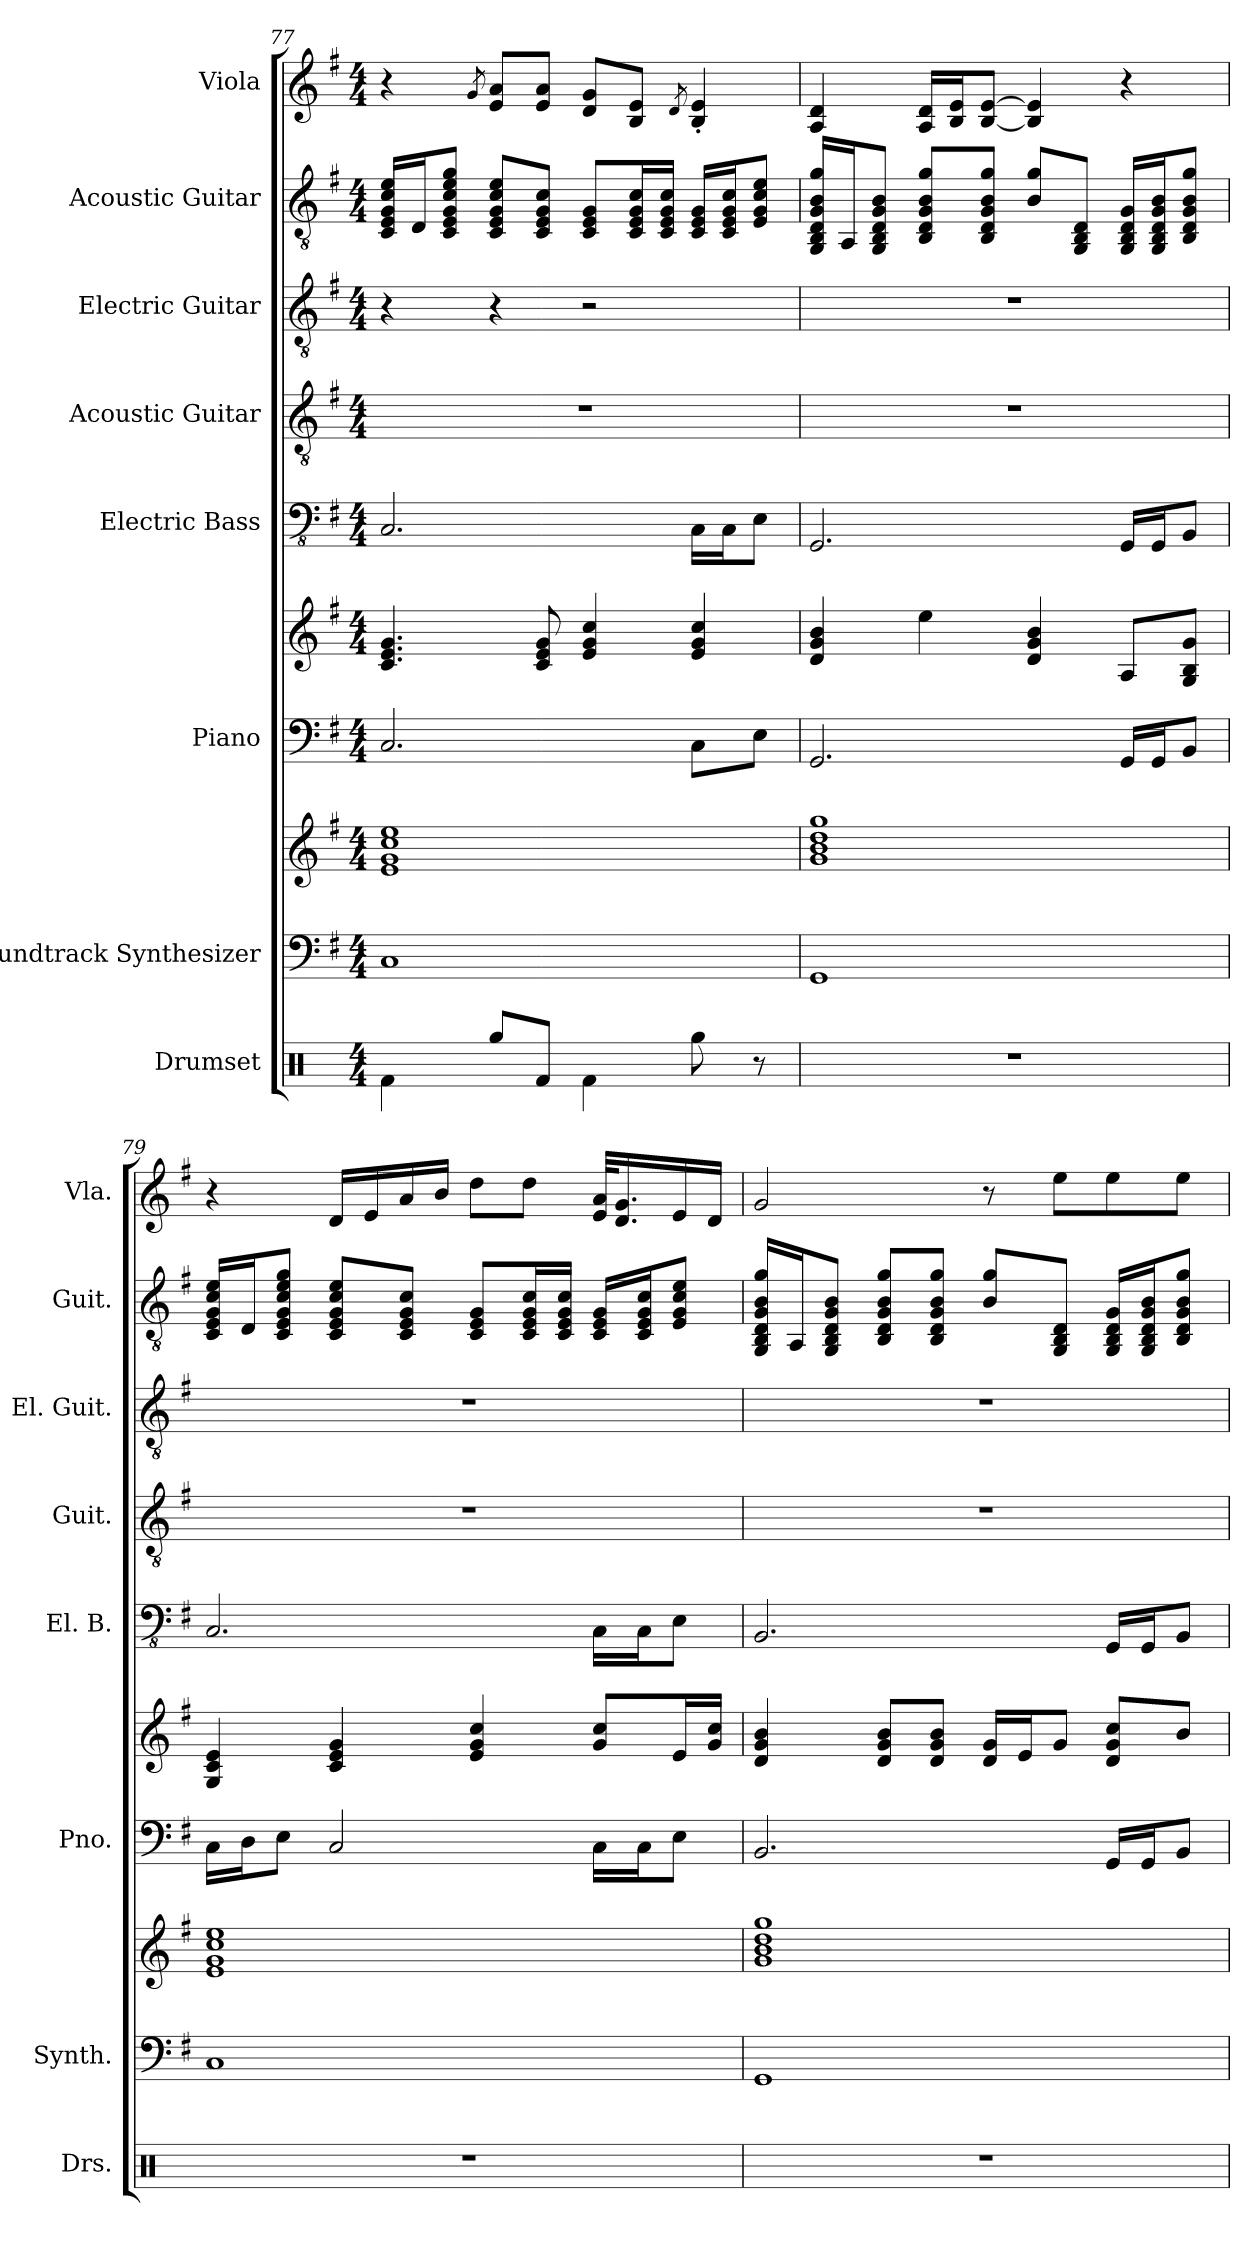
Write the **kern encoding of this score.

**kern	**kern	**kern	**kern	**kern	**kern	**kern	**kern	**kern	**kern
*part8	*part7	*part7	*part6	*part6	*part5	*part4	*part3	*part2	*part1
*staff10	*staff9	*staff8	*staff7	*staff6	*staff5	*staff4	*staff3	*staff2	*staff1
*I"Drumset	*I"Soundtrack Synthesizer	*	*I"Piano	*	*I"Electric Bass	*I"Acoustic Guitar	*I"Electric Guitar	*I"Acoustic Guitar	*I"Viola
*I'Drs.	*I'Synth.	*	*I'Pno.	*	*I'El. B.	*I'Guit.	*I'El. Guit.	*I'Guit.	*I'Vla.
*clefX	*clefF4	*clefG2	*clefF4	*clefG2	*clefFv4	*clefGv2	*clefGv2	*clefGv2	*clefG2
*k[]	*k[f#]	*k[f#]	*k[f#]	*k[f#]	*k[f#]	*k[f#]	*k[f#]	*k[f#]	*k[f#]
*M4/4	*M4/4	*M4/4	*M4/4	*M4/4	*M4/4	*M4/4	*M4/4	*M4/4	*M4/4
=77	=77	=77	=77	=77	=77	=77	=77	=77	=77
4Rf\	1C	1e 1g 1cc 1ee	2.C/	4.c/ 4.e/ 4.g/	2.CC/	1r	4r	16C/ 16E/ 16G/ 16c/ 16e/LL	4r
.	.	.	.	.	.	.	.	16D/J	.
.	.	.	.	.	.	.	.	8C/ 8E/ 8G/ 8c/ 8e/ 8g/J	.
.	.	.	.	.	.	.	.	.	8qg/
8Rgg/L	.	.	.	.	.	.	4r	8C/ 8E/ 8G/ 8c/ 8e/L	8e/ 8a/L
8Rf/J	.	.	.	8c/ 8e/ 8g/	.	.	.	8C/ 8E/ 8G/ 8c/J	8e/ 8a/J
4Rf\	.	.	.	4e/ 4g/ 4cc/	.	.	2r	8C/ 8E/ 8G/L	8d/ 8g/L
.	.	.	.	.	.	.	.	16C/ 16E/ 16G/ 16c/L	8B/ 8e/J
.	.	.	.	.	.	.	.	16C/ 16E/ 16G/ 16c/JJ	.
.	.	.	.	.	.	.	.	.	8qd/
8Rgg\	.	.	8C\L	4e/ 4g/ 4cc/	16CC\LL	.	.	16C/ 16E/ 16G/LL	4B/' 4e/'
.	.	.	.	.	16CC\J	.	.	16C/ 16E/ 16G/ 16c/J	.
8r	.	.	8E\J	.	8EE\J	.	.	8E/ 8G/ 8c/ 8e/J	.
=78	=78	=78	=78	=78	=78	=78	=78	=78	=78
1r	1GG	1g 1b 1dd 1gg	2.GG/	4d/ 4g/ 4b/	2.GGG/	1r	1r	16GG/ 16BB/ 16D/ 16G/ 16B/ 16g/LL	4A/ 4d/
.	.	.	.	.	.	.	.	16AA/J	.
.	.	.	.	.	.	.	.	8GG/ 8BB/ 8D/ 8G/ 8B/J	.
.	.	.	.	4ee\	.	.	.	8BB/ 8D/ 8G/ 8B/ 8g/L	16A/ 16d/LL
.	.	.	.	.	.	.	.	.	16B/ 16e/J
.	.	.	.	.	.	.	.	8BB/ 8D/ 8G/ 8B/ 8g/J	[8B/ [8e/J
.	.	.	.	4d/ 4g/ 4b/	.	.	.	8B/ 8g/L	4B/] 4e/]
.	.	.	.	.	.	.	.	8GG/ 8BB/ 8D/J	.
.	.	.	16GG/LL	8A/L	16GGG/LL	.	.	16GG/ 16BB/ 16D/ 16G/LL	4r
.	.	.	16GG/J	.	16GGG/J	.	.	16GG/ 16BB/ 16D/ 16G/ 16B/J	.
.	.	.	8BB/J	8G/ 8B/ 8g/J	8BBB/J	.	.	8BB/ 8D/ 8G/ 8B/ 8g/J	.
!!LO:PB:g=z
=79	=79	=79	=79	=79	=79	=79	=79	=79	=79
1r	1C	1e 1g 1cc 1ee	16C\LL	4G/ 4c/ 4e/	2.CC/	1r	1r	16C/ 16E/ 16G/ 16c/ 16e/LL	4r
.	.	.	16D\J	.	.	.	.	16D/J	.
.	.	.	8E\J	.	.	.	.	8C/ 8E/ 8G/ 8c/ 8e/ 8g/J	.
.	.	.	2C/	4c/ 4e/ 4g/	.	.	.	8C/ 8E/ 8G/ 8c/ 8e/L	16d/LL
.	.	.	.	.	.	.	.	.	16e/
.	.	.	.	.	.	.	.	8C/ 8E/ 8G/ 8c/J	16a/
.	.	.	.	.	.	.	.	.	16b/JJ
.	.	.	.	4e/ 4g/ 4cc/	.	.	.	8C/ 8E/ 8G/L	8dd\L
.	.	.	.	.	.	.	.	16C/ 16E/ 16G/ 16c/L	8dd\J
.	.	.	.	.	.	.	.	16C/ 16E/ 16G/ 16c/JJ	.
.	.	.	16C\LL	8g/ 8cc/L	16CC\LL	.	.	16C/ 16E/ 16G/LL	32e/ 32a/KLL
.	.	.	.	.	.	.	.	.	16.d/ 16.g/
.	.	.	16C\J	.	16CC\J	.	.	16C/ 16E/ 16G/ 16c/J	.
.	.	.	8E\J	16e/L	8EE\J	.	.	8E/ 8G/ 8c/ 8e/J	16e/
.	.	.	.	16g/ 16cc/JJ	.	.	.	.	16d/JJ
=80	=80	=80	=80	=80	=80	=80	=80	=80	=80
1r	1GG	1g 1b 1dd 1gg	2.BB/	4d/ 4g/ 4b/	2.BBB/	1r	1r	16GG/ 16BB/ 16D/ 16G/ 16B/ 16g/LL	2g/
.	.	.	.	.	.	.	.	16AA/J	.
.	.	.	.	.	.	.	.	8GG/ 8BB/ 8D/ 8G/ 8B/J	.
.	.	.	.	8d/ 8g/ 8b/L	.	.	.	8BB/ 8D/ 8G/ 8B/ 8g/L	.
.	.	.	.	8d/ 8g/ 8b/J	.	.	.	8BB/ 8D/ 8G/ 8B/ 8g/J	.
.	.	.	.	16d/ 16g/LL	.	.	.	8B/ 8g/L	8r
.	.	.	.	16e/J	.	.	.	.	.
.	.	.	.	8g/J	.	.	.	8GG/ 8BB/ 8D/J	8ee\L
.	.	.	16GG/LL	8d/ 8g/ 8cc/L	16GGG/LL	.	.	16GG/ 16BB/ 16D/ 16G/LL	8ee\
.	.	.	16GG/J	.	16GGG/J	.	.	16GG/ 16BB/ 16D/ 16G/ 16B/J	.
.	.	.	8BB/J	8b/J	8BBB/J	.	.	8BB/ 8D/ 8G/ 8B/ 8g/J	8ee\J
=	=	=	=	=	=	=	=	=	=
*-	*-	*-	*-	*-	*-	*-	*-	*-	*-
